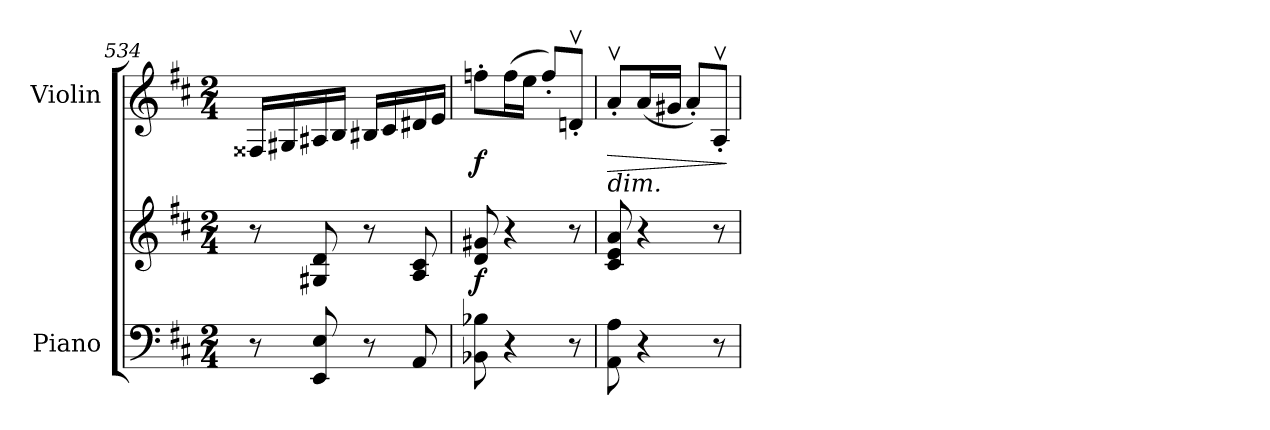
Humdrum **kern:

**kern	**kern	**dynam	**kern	**dynam
*part2	*part2	*part2	*part1	*part1
*staff3	*staff2	*staff2/3	*staff1	*staff1
*I"Piano	*	*	*I"Violin	*
*I'Pno.	*	*	*I'Vln.	*
*clefF4	*clefG2	*	*clefG2	*
*k[f#c#]	*k[f#c#]	*	*k[f#c#]	*
*M2/4	*M2/4	*	*M2/4	*
=534	=534	=534	=534	=534
8r	8r	.	16F##X/LL	.
.	.	.	16G#X/	.
8EE/ 8E/	8G#X/ 8d/	.	16A#X/	.
.	.	.	16B/JJ	.
8r	8r	.	16B#X/LL	.
.	.	.	16c#/	.
8AA/	8A/ 8c#/	.	16d#X/	.
.	.	.	16e/JJ	.
=535	=535	=535	=535	=535
!	!	!LO:DY:b	!	!LO:DY:b
8BB-X\ 8B-X\	8d/ 8g#X/	f	8ffn'\L	f
4r	4r	.	(16ff\L	.
.	.	.	16ee\JJ	.
.	.	.	8ff'/L)	.
8r	8r	.	8dnv'/J	.
=536	=536	=536	=536	=536
!	!LO:TX:a:i:t=dim.	!	!	!
!	!	!	!	!LO:HP:b
8AA\ 8A\	8c#/ 8e/ 8a/	.	8av'/L	>
4r	4r	.	(16a/L	.
.	.	.	16g#X/JJ	.
.	.	.	8a'/L)	.
8r	8r	.	8Av'/J	.
.	.	.	.	]
=	=	=	=	=
*-	*-	*-	*-	*-
